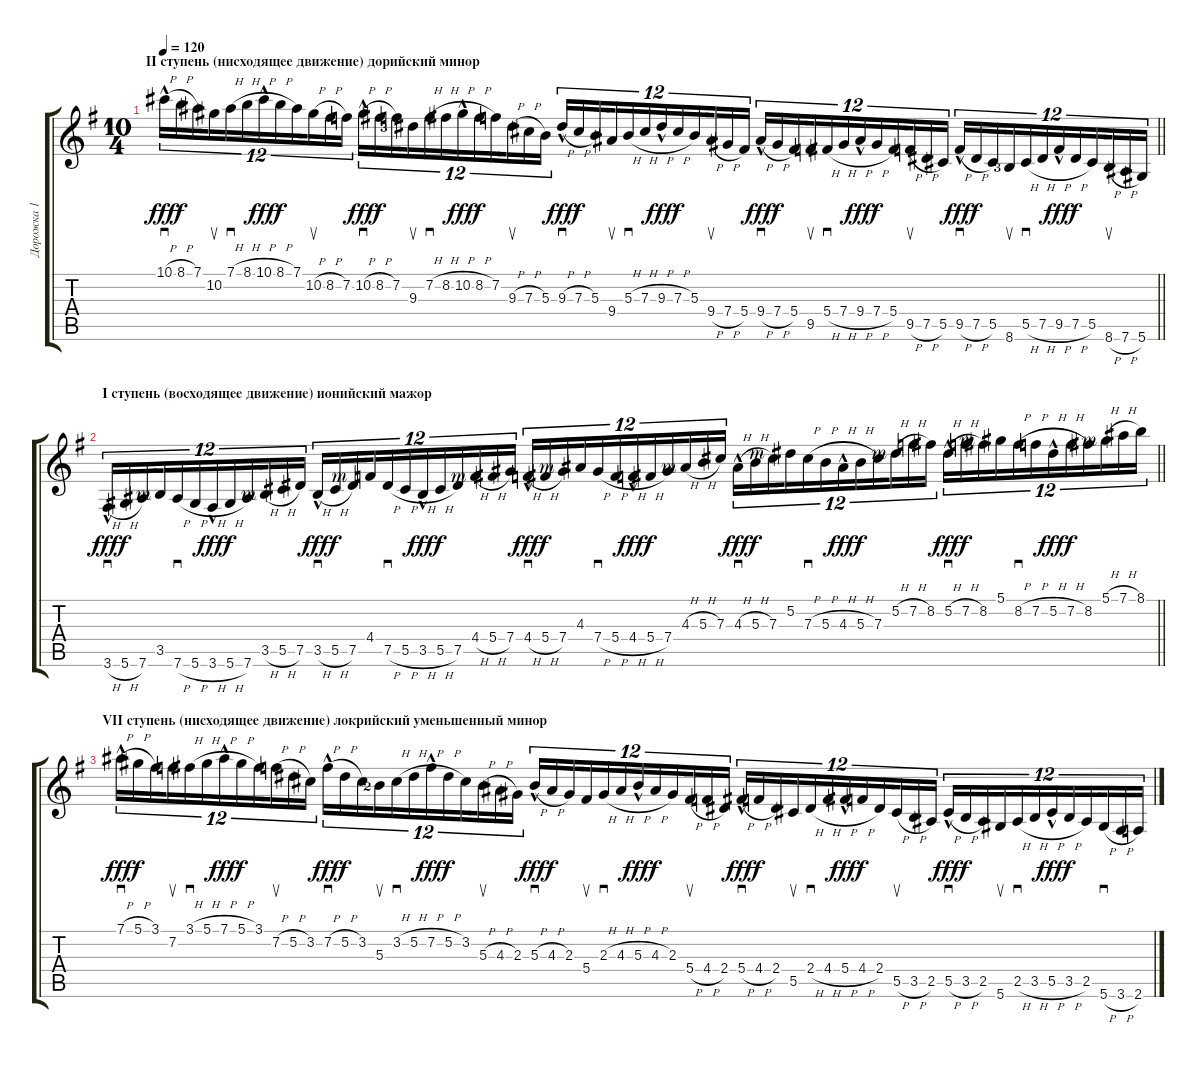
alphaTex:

\track ("Дорожка 1" "Дорожка 1") {instrument distortionguitar}
\staff {score tabs}
\tuning (Eb4 Bb3 Gb3 Db3 Ab2 Eb2) {hide}
\ts (10 4)
\section ("" "II ступень (нисходящее движение) дорийский минор")
\tempo 120
\clef g2
\barLineRight lightlight
\ks g
10.1{h hac}.16{sd tu (12 8) dy fff} 8.1{h}.16{tu (12 8) dy f} 7.1.16{tu (12 8) beam splitsecondary} 10.2.16{su tu (12 8)} 7.1{h}.16{sd tu (12 8)} 8.1{h}.16{tu (12 8)} 10.1{h hac}.16{tu (12 8) dy fff} 8.1{h}.16{tu (12 8) dy f} 7.1.16{tu (12 8) beam splitsecondary} 10.2{h}.16{su tu (12 8)} 8.2{h}.16{tu (12 8)} 7.2.16{tu (12 8)} 10.2{h hac}.16{sd tu (12 8) dy fff} 8.2{h}.16{tu (12 8) dy f} 7.2.16{tu (12 8) beam splitsecondary} 9.3{lf 4}.16{su tu (12 8)} 7.2{h}.16{sd tu (12 8)} 8.2{h}.16{tu (12 8)} 10.2{h hac}.16{tu (12 8) dy fff} 8.2{h}.16{tu (12 8) dy f} 7.2.16{tu (12 8) beam splitsecondary} 9.3{h}.16{su tu (12 8)} 7.3{h}.16{tu (12 8)} 5.3.16{tu (12 8)} 9.3{h hac}.16{sd tu (12 8) dy fff} 7.3{h}.16{tu (12 8) dy f} 5.3.16{tu (12 8) beam splitsecondary} 9.4.16{su tu (12 8)} 5.3{h}.16{sd tu (12 8)} 7.3{h}.16{tu (12 8)} 9.3{h hac}.16{tu (12 8) dy fff} 7.3{h}.16{tu (12 8) dy f} 5.3.16{tu (12 8) beam splitsecondary} 9.4{h}.16{su tu (12 8)} 7.4{h}.16{tu (12 8)} 5.4.16{tu (12 8)} 9.4{h hac}.16{sd tu (12 8) dy fff} 7.4{h}.16{tu (12 8) dy f} 5.4.16{tu (12 8) beam splitsecondary} 9.5.16{su tu (12 8)} 5.4{h}.16{sd tu (12 8)} 7.4{h}.16{tu (12 8)} 9.4{h hac}.16{tu (12 8) dy fff} 7.4{h}.16{tu (12 8) dy f} 5.4.16{tu (12 8) beam splitsecondary} 9.5{h}.16{su tu (12 8)} 7.5{h}.16{tu (12 8)} 5.5.16{tu (12 8)} 9.5{h hac}.16{sd tu (12 8) dy fff} 7.5{h}.16{tu (12 8) dy f} 5.5.16{tu (12 8) beam splitsecondary} 8.6{lf 4}.16{su tu (12 8)} 5.5{h}.16{sd tu (12 8)} 7.5{h}.16{tu (12 8)} 9.5{h hac}.16{tu (12 8) dy fff} 7.5{h}.16{tu (12 8) dy f} 5.5.16{tu (12 8) beam splitsecondary} 8.6{h}.16{su tu (12 8)} 7.6{h}.16{tu (12 8)} 5.6.16{tu (12 8)} |
\section ("" "I ступень (восходящее движение) ионийский мажор")
\barLineRight lightlight
3.6{h hac}.16{sd tu (12 8) dy fff} 5.6{h}.16{tu (12 8) dy f} 7.6.16{tu (12 8) beam splitsecondary} 3.5{rf 3}.16{tu (12 8)} 7.6{h}.16{sd tu (12 8)} 5.6{h}.16{tu (12 8)} 3.6{h hac}.16{tu (12 8) dy fff} 5.6{h}.16{tu (12 8) dy f} 7.6.16{tu (12 8) beam splitsecondary} 3.5{h rf 3}.16{tu (12 8)} 5.5{h}.16{tu (12 8)} 7.5.16{tu (12 8)} 3.5{h hac}.16{sd tu (12 8) dy fff} 5.5{h}.16{tu (12 8) dy f} 7.5.16{tu (12 8) beam splitsecondary} 4.4{rf 3}.16{tu (12 8)} 7.5{h}.16{sd tu (12 8)} 5.5{h}.16{tu (12 8)} 3.5{h hac}.16{tu (12 8) dy fff} 5.5{h}.16{tu (12 8) dy f} 7.5.16{tu (12 8) beam splitsecondary} 4.4{h rf 3}.16{tu (12 8)} 5.4{h}.16{tu (12 8)} 7.4.16{tu (12 8)} 4.4{h hac}.16{sd tu (12 8) dy fff} 5.4{h}.16{tu (12 8) dy f} 7.4.16{tu (12 8) beam splitsecondary} 4.3{rf 3}.16{tu (12 8)} 7.4{h}.16{sd tu (12 8)} 5.4{h}.16{tu (12 8)} 4.4{h hac}.16{tu (12 8) dy fff} 5.4{h}.16{tu (12 8) dy f} 7.4.16{tu (12 8) beam splitsecondary} 4.3{h rf 3}.16{tu (12 8)} 5.3{h}.16{tu (12 8)} 7.3.16{tu (12 8)} 4.3{h hac}.16{sd tu (12 8) dy fff} 5.3{h}.16{tu (12 8) dy f} 7.3.16{tu (12 8) beam splitsecondary} 5.2{rf 3}.16{tu (12 8)} 7.3{h}.16{sd tu (12 8)} 5.3{h}.16{tu (12 8)} 4.3{h hac}.16{tu (12 8) dy fff} 5.3{h}.16{tu (12 8) dy f} 7.3.16{tu (12 8) beam splitsecondary} 5.2{h rf 3}.16{tu (12 8)} 7.2{h}.16{tu (12 8)} 8.2.16{tu (12 8)} 5.2{h hac}.16{sd tu (12 8) dy fff} 7.2{h}.16{tu (12 8) dy f} 8.2.16{tu (12 8) beam splitsecondary} 5.1{rf 3}.16{tu (12 8)} 8.2{h}.16{sd tu (12 8)} 7.2{h}.16{tu (12 8)} 5.2{h hac}.16{tu (12 8) dy fff} 7.2{h}.16{tu (12 8) dy f} 8.2.16{tu (12 8) beam splitsecondary} 5.1{h rf 3}.16{tu (12 8)} 7.1{h}.16{tu (12 8)} 8.1.16{tu (12 8)} |
\section ("" "VII ступень (нисходящее движение) локрийский уменьшенный минор")
7.1{h hac}.16{sd tu (12 8) dy fff} 5.1{h}.16{tu (12 8) dy f} 3.1.16{tu (12 8) beam splitsecondary} 7.2.16{su tu (12 8)} 3.1{h}.16{sd tu (12 8)} 5.1{h}.16{tu (12 8)} 7.1{h hac}.16{tu (12 8) dy fff} 5.1{h}.16{tu (12 8) dy f} 3.1.16{tu (12 8) beam splitsecondary} 7.2{h}.16{su tu (12 8)} 5.2{h}.16{tu (12 8)} 3.2.16{tu (12 8)} 7.2{h hac}.16{sd tu (12 8) dy fff} 5.2{h}.16{tu (12 8) dy f} 3.2.16{tu (12 8) beam splitsecondary} 5.3{lf 3}.16{su tu (12 8)} 3.2{h}.16{sd tu (12 8)} 5.2{h}.16{tu (12 8)} 7.2{h hac}.16{tu (12 8) dy fff} 5.2{h}.16{tu (12 8) dy f} 3.2.16{tu (12 8) beam splitsecondary} 5.3{h}.16{su tu (12 8)} 4.3{h}.16{tu (12 8)} 2.3.16{tu (12 8)} 5.3{h hac}.16{sd tu (12 8) dy fff} 4.3{h}.16{tu (12 8) dy f} 2.3.16{tu (12 8) beam splitsecondary} 5.4.16{su tu (12 8)} 2.3{h}.16{sd tu (12 8)} 4.3{h}.16{tu (12 8)} 5.3{h hac}.16{tu (12 8) dy fff} 4.3{h}.16{tu (12 8) dy f} 2.3.16{tu (12 8) beam splitsecondary} 5.4{h}.16{su tu (12 8)} 4.4{h}.16{tu (12 8)} 2.4.16{tu (12 8)} 5.4{h hac}.16{sd tu (12 8) dy fff} 4.4{h}.16{tu (12 8) dy f} 2.4.16{tu (12 8) beam splitsecondary} 5.5.16{su tu (12 8)} 2.4{h}.16{sd tu (12 8)} 4.4{h}.16{tu (12 8)} 5.4{h hac}.16{tu (12 8) dy fff} 4.4{h}.16{tu (12 8) dy f} 2.4.16{tu (12 8) beam splitsecondary} 5.5{h}.16{su tu (12 8)} 3.5{h}.16{tu (12 8)} 2.5.16{tu (12 8)} 5.5{h hac}.16{sd tu (12 8) dy fff} 3.5{h}.16{tu (12 8) dy f} 2.5.16{tu (12 8) beam splitsecondary} 5.6.16{su tu (12 8)} 2.5{h}.16{sd tu (12 8)} 3.5{h}.16{tu (12 8)} 5.5{h hac}.16{tu (12 8) dy fff} 3.5{h}.16{tu (12 8) dy f} 2.5.16{tu (12 8) beam splitsecondary} 5.6{h}.16{sd tu (12 8)} 3.6{h}.16{tu (12 8)} 2.6.16{tu (12 8)}
